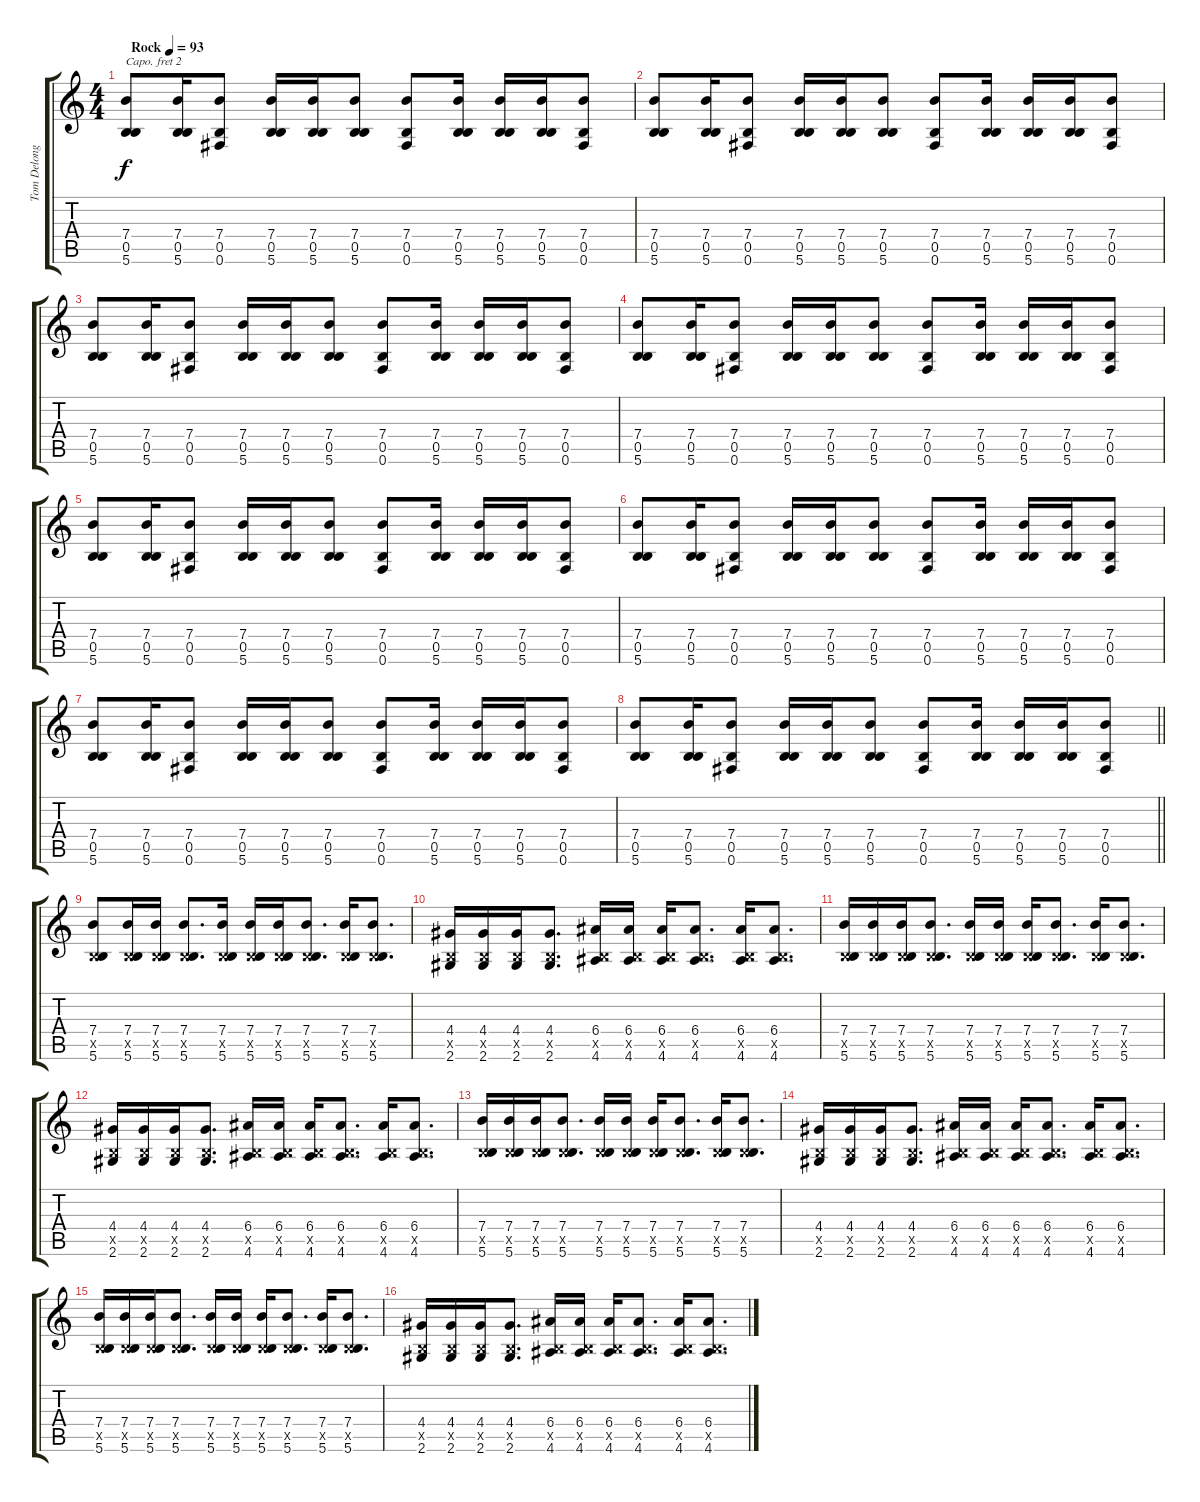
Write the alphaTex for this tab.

\track ("Tom Delonge" "Tom Delong") {instrument overdrivenguitar}
\staff {score tabs}
\capo 2
\tuning (E4 B3 G3 D3 A2 E2) {hide}
\ts (4 4)
\tempo (93 "Rock")
\clef g2
\ks c
(7.4 0.5 5.6).8{dy f instrument overdrivenguitar} (7.4 0.5 5.6).16 (7.4 0.5 0.6).8 (7.4 0.5 5.6).16 (7.4 0.5 5.6).16 (7.4 0.5 5.6).8 (7.4 0.5 0.6).8 (7.4 0.5 5.6).16 (7.4 0.5 5.6).16 (7.4 0.5 5.6).16 (7.4 0.5 0.6).8 |
(7.4 0.5 5.6).8 (7.4 0.5 5.6).16 (7.4 0.5 0.6).8 (7.4 0.5 5.6).16 (7.4 0.5 5.6).16 (7.4 0.5 5.6).8 (7.4 0.5 0.6).8 (7.4 0.5 5.6).16 (7.4 0.5 5.6).16 (7.4 0.5 5.6).16 (7.4 0.5 0.6).8 |
(7.4 0.5 5.6).8 (7.4 0.5 5.6).16 (7.4 0.5 0.6).8 (7.4 0.5 5.6).16 (7.4 0.5 5.6).16 (7.4 0.5 5.6).8 (7.4 0.5 0.6).8 (7.4 0.5 5.6).16 (7.4 0.5 5.6).16 (7.4 0.5 5.6).16 (7.4 0.5 0.6).8 |
(7.4 0.5 5.6).8 (7.4 0.5 5.6).16 (7.4 0.5 0.6).8 (7.4 0.5 5.6).16 (7.4 0.5 5.6).16 (7.4 0.5 5.6).8 (7.4 0.5 0.6).8 (7.4 0.5 5.6).16 (7.4 0.5 5.6).16 (7.4 0.5 5.6).16 (7.4 0.5 0.6).8 |
(7.4 0.5 5.6).8 (7.4 0.5 5.6).16 (7.4 0.5 0.6).8 (7.4 0.5 5.6).16 (7.4 0.5 5.6).16 (7.4 0.5 5.6).8 (7.4 0.5 0.6).8 (7.4 0.5 5.6).16 (7.4 0.5 5.6).16 (7.4 0.5 5.6).16 (7.4 0.5 0.6).8 |
(7.4 0.5 5.6).8 (7.4 0.5 5.6).16 (7.4 0.5 0.6).8 (7.4 0.5 5.6).16 (7.4 0.5 5.6).16 (7.4 0.5 5.6).8 (7.4 0.5 0.6).8 (7.4 0.5 5.6).16 (7.4 0.5 5.6).16 (7.4 0.5 5.6).16 (7.4 0.5 0.6).8 |
(7.4 0.5 5.6).8 (7.4 0.5 5.6).16 (7.4 0.5 0.6).8 (7.4 0.5 5.6).16 (7.4 0.5 5.6).16 (7.4 0.5 5.6).8 (7.4 0.5 0.6).8 (7.4 0.5 5.6).16 (7.4 0.5 5.6).16 (7.4 0.5 5.6).16 (7.4 0.5 0.6).8 |
\barLineRight lightlight
(7.4 0.5 5.6).8 (7.4 0.5 5.6).16 (7.4 0.5 0.6).8 (7.4 0.5 5.6).16 (7.4 0.5 5.6).16 (7.4 0.5 5.6).8 (7.4 0.5 0.6).8 (7.4 0.5 5.6).16 (7.4 0.5 5.6).16 (7.4 0.5 5.6).16 (7.4 0.5 0.6).8 |
(7.4 0.5{x} 5.6).8{balance 0 instrument overdrivenguitar} (7.4 0.5{x} 5.6).16 (7.4 0.5{x} 5.6).16 (7.4 0.5{x} 5.6).8{d} (7.4 0.5{x} 5.6).16 (7.4 0.5{x} 5.6).16 (7.4 0.5{x} 5.6).16 (7.4 0.5{x} 5.6).8{d} (7.4 0.5{x} 5.6).16 (7.4 0.5{x} 5.6).8{d} |
(4.4 0.5{x} 2.6).16{balance 0 instrument overdrivenguitar} (4.4 0.5{x} 2.6).16 (4.4 0.5{x} 2.6).16 (4.4 0.5{x} 2.6).8{d} (6.4 0.5{x} 4.6).16 (6.4 0.5{x} 4.6).16 (6.4 0.5{x} 4.6).16 (6.4 0.5{x} 4.6).8{d} (6.4 0.5{x} 4.6).16 (6.4 0.5{x} 4.6).8{d} |
(7.4 0.5{x} 5.6).16{balance 0 instrument overdrivenguitar} (7.4 0.5{x} 5.6).16 (7.4 0.5{x} 5.6).16 (7.4 0.5{x} 5.6).8{d} (7.4 0.5{x} 5.6).16 (7.4 0.5{x} 5.6).16 (7.4 0.5{x} 5.6).16 (7.4 0.5{x} 5.6).8{d} (7.4 0.5{x} 5.6).16 (7.4 0.5{x} 5.6).8{d} |
(4.4 0.5{x} 2.6).16{balance 0 instrument overdrivenguitar} (4.4 0.5{x} 2.6).16 (4.4 0.5{x} 2.6).16 (4.4 0.5{x} 2.6).8{d} (6.4 0.5{x} 4.6).16 (6.4 0.5{x} 4.6).16 (6.4 0.5{x} 4.6).16 (6.4 0.5{x} 4.6).8{d} (6.4 0.5{x} 4.6).16 (6.4 0.5{x} 4.6).8{d} |
(7.4 0.5{x} 5.6).16{balance 0 instrument overdrivenguitar} (7.4 0.5{x} 5.6).16 (7.4 0.5{x} 5.6).16 (7.4 0.5{x} 5.6).8{d} (7.4 0.5{x} 5.6).16 (7.4 0.5{x} 5.6).16 (7.4 0.5{x} 5.6).16 (7.4 0.5{x} 5.6).8{d} (7.4 0.5{x} 5.6).16 (7.4 0.5{x} 5.6).8{d} |
(4.4 0.5{x} 2.6).16{balance 0 instrument overdrivenguitar} (4.4 0.5{x} 2.6).16 (4.4 0.5{x} 2.6).16 (4.4 0.5{x} 2.6).8{d} (6.4 0.5{x} 4.6).16 (6.4 0.5{x} 4.6).16 (6.4 0.5{x} 4.6).16 (6.4 0.5{x} 4.6).8{d} (6.4 0.5{x} 4.6).16 (6.4 0.5{x} 4.6).8{d} |
(7.4 0.5{x} 5.6).16{balance 0 instrument overdrivenguitar} (7.4 0.5{x} 5.6).16 (7.4 0.5{x} 5.6).16 (7.4 0.5{x} 5.6).8{d} (7.4 0.5{x} 5.6).16 (7.4 0.5{x} 5.6).16 (7.4 0.5{x} 5.6).16 (7.4 0.5{x} 5.6).8{d} (7.4 0.5{x} 5.6).16 (7.4 0.5{x} 5.6).8{d} |
(4.4 0.5{x} 2.6).16{balance 0 instrument overdrivenguitar} (4.4 0.5{x} 2.6).16 (4.4 0.5{x} 2.6).16{instrument overdrivenguitar} (4.4 0.5{x} 2.6).8{d} (6.4 0.5{x} 4.6).16 (6.4 0.5{x} 4.6).16 (6.4 0.5{x} 4.6).16 (6.4 0.5{x} 4.6).8{d} (6.4 0.5{x} 4.6).16 (6.4 0.5{x} 4.6).8{d}
